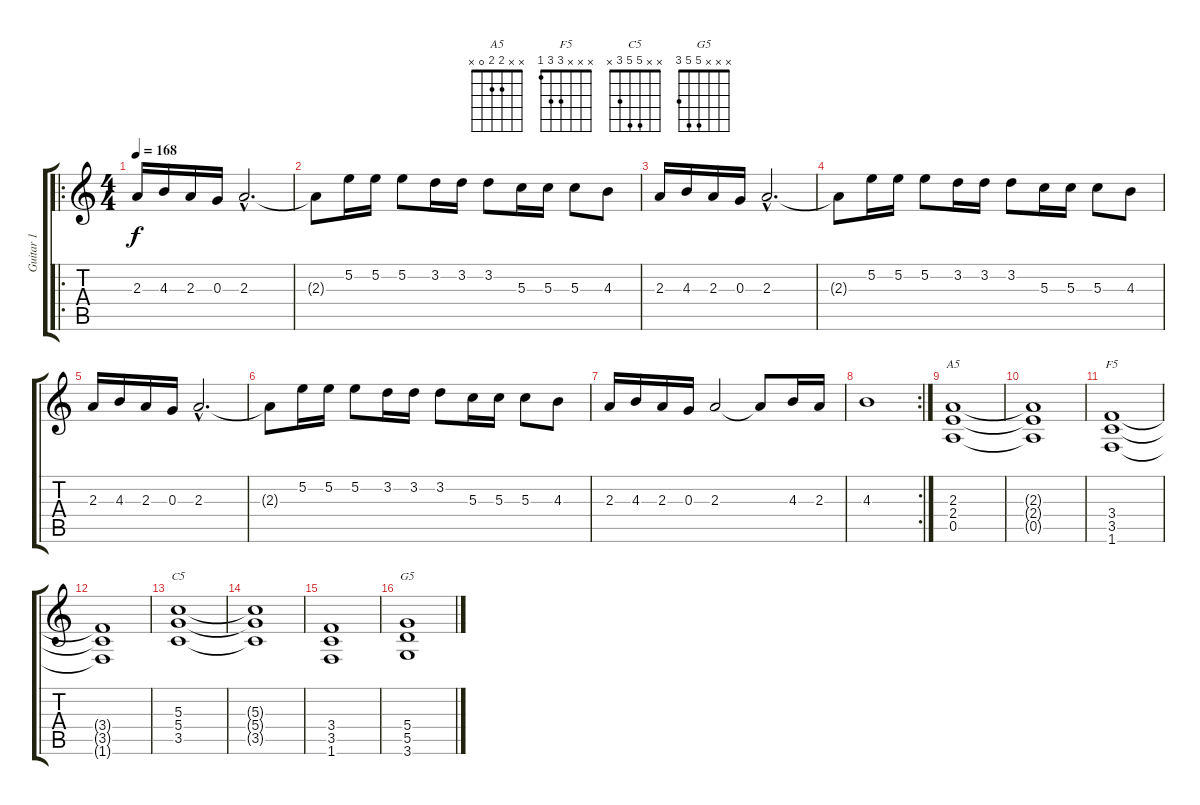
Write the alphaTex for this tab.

\track ("Guitar 1" "Guitar 1") {instrument distortionguitar}
\staff {score tabs}
\tuning (E4 B3 G3 D3 A2 E2) {hide}
\chord ("A5" x x 2 2 0 x)
\chord ("F5" x x x 3 3 1)
\chord ("C5" x x 5 5 3 x)
\chord ("G5" x x x 5 5 3)
\ro
\ts (4 4)
\tempo 168
\clef g2
\ks c
2.3.16{dy f} 4.3.16 2.3.16 0.3.16 2.3{hac}.2{d} |
2.3{t}.8 5.2.16 5.2.16 5.2.8 3.2.16 3.2.16 3.2.8 5.3.16 5.3.16 5.3.8 4.3.8 |
2.3.16 4.3.16 2.3.16 0.3.16 2.3{hac}.2{d} |
2.3{t}.8 5.2.16 5.2.16 5.2.8 3.2.16 3.2.16 3.2.8 5.3.16 5.3.16 5.3.8 4.3.8 |
2.3.16 4.3.16 2.3.16 0.3.16 2.3{hac}.2{d} |
2.3{t}.8 5.2.16 5.2.16 5.2.8 3.2.16 3.2.16 3.2.8 5.3.16 5.3.16 5.3.8 4.3.8 |
2.3.16 4.3.16 2.3.16 0.3.16 2.3.2 2.3{t}.8 4.3.16 2.3.16 |
\rc 2
4.3.1 |
(2.3 2.4 0.5).1{ch "A5"} |
(2.3{t} 2.4{t} 0.5{t}).1 |
(3.4 3.5 1.6).1{ch "F5"} |
(3.4{t} 3.5{t} 1.6{t}).1 |
(5.3 5.4 3.5).1{ch "C5"} |
(5.3{t} 5.4{t} 3.5{t}).1 |
(3.4 3.5 1.6).1 |
(5.4 5.5 3.6).1{ch "G5"}
